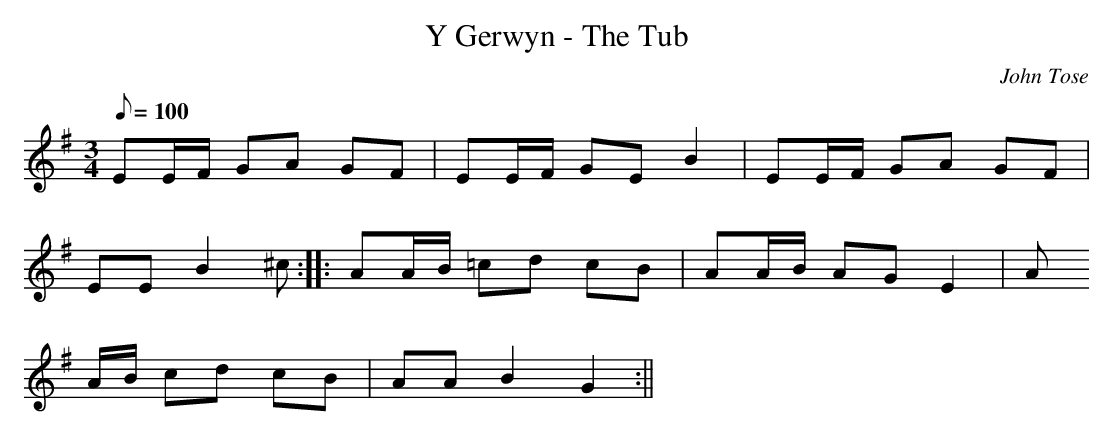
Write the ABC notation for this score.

X:1
T:Y Gerwyn - The Tub
M:3/4
L:1/8
Q:100
C:John Tose
K:G
EE/2F/2 GA GF | EE/2F/2 GE B2 | EE/2F/2 GA GF |
EE B2 ^c :||: AA/2B/2 =cd cB | AA/2B/2 AG E2 | A
A/2B/2 cd cB | AA B2 G2 :||
